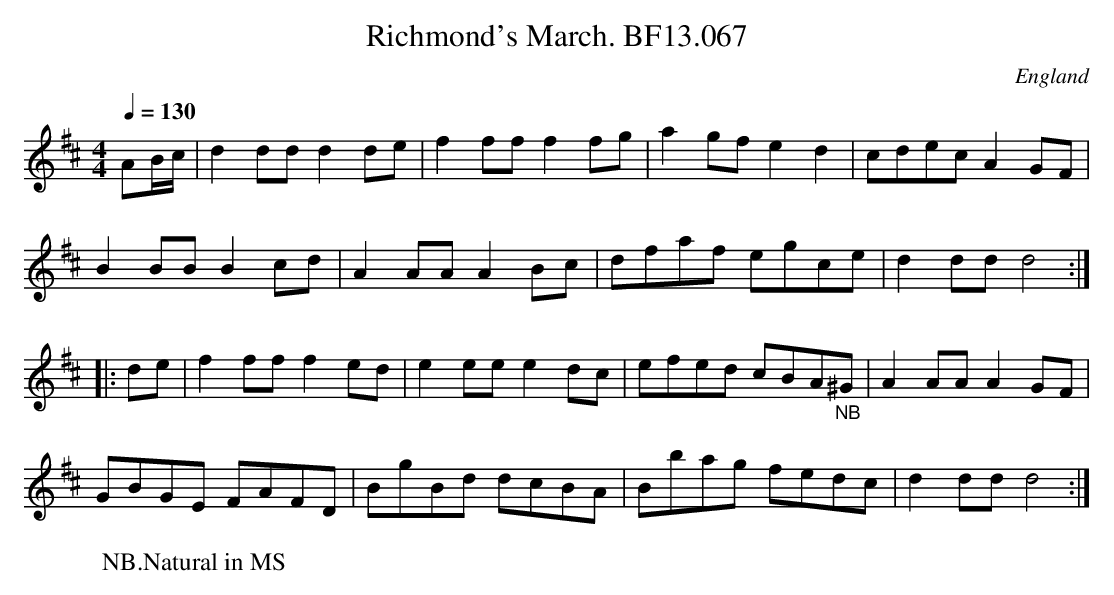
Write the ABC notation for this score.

X:1
T:Richmond's March. BF13.067
M:4/4
O:England
Q:1/4=130
K:D
AB/c/|d2ddd2de|f2fff2fg|a2gf e2d2|cdecA2GF|!
B2BBB2cd|A2AAA2Bc|dfaf egce|d2ddd4:|!
|:de|f2fff2ed|e2eee2dc|efed cBA"_NB"^G|A2AAA2GF|!
GBGE FAFD|BgBd dcBA|Bbag fedc|d2ddd4:|
W: NB.Natural in MS
